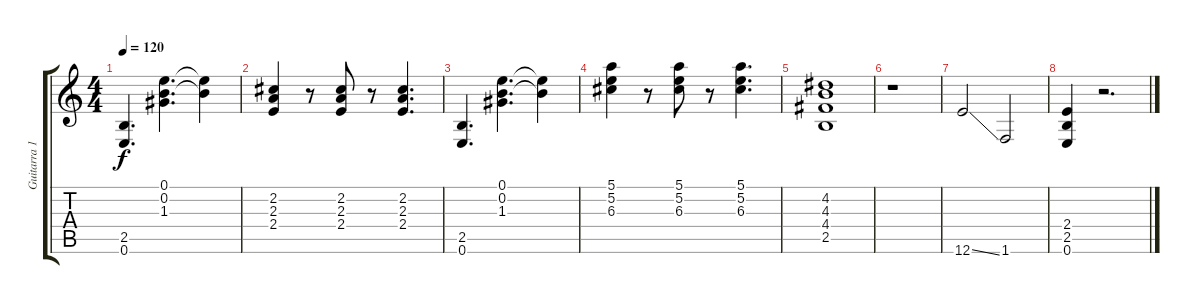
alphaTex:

\track ("Guitarra 1" "Guitarra 1") {instrument electricguitarclean}
\staff {score tabs}
\tuning (E4 B3 G3 D3 A2 E2) {hide}
\ts (4 4)
\tempo 120
\clef g2
\ks c
(2.5 0.6).4{d dy f} (0.1 0.2 1.3).4{d} (0.1{t} 0.2{t}).4 |
(2.2 2.3 2.4).4 r.8 (2.2 2.3 2.4).8 r.8 (2.2 2.3 2.4).4{d} |
(2.5 0.6).4{d} (0.1 0.2 1.3).4{d} (0.1{t} 0.2{t}).4 |
(5.1 5.2 6.3).4 r.8 (5.1 5.2 6.3).8 r.8 (5.1 5.2 6.3).4{d} |
(4.2 4.3 4.4 2.5).1 |
r.1 |
12.6{ss}.2 1.6.2 |
(2.4 2.5 0.6).4 r.2{d}
